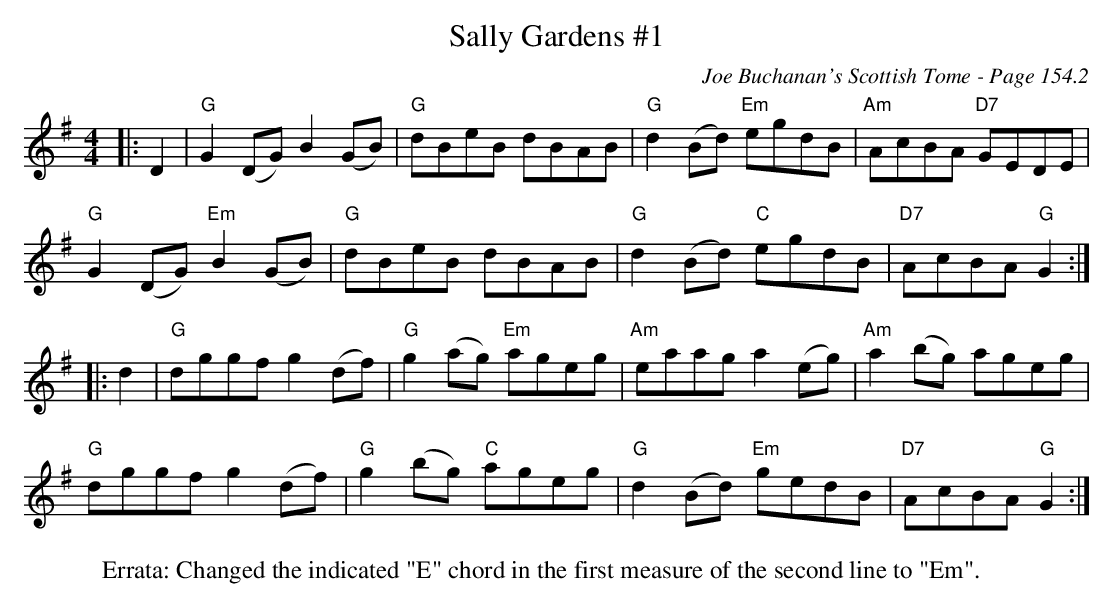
X:1
T:Sally Gardens #1
C:Joe Buchanan's Scottish Tome - Page 154.2
L:1/8
M:4/4
K:G
|: D2 | "G"G2 (DG) B2 (GB) | "G"dBeB dBAB | "G"d2 (Bd) "Em"egdB | "Am"AcBA "D7"GEDE |
"G"G2 (DG) "Em"B2 (GB) | "G"dBeB dBAB | "G"d2 (Bd) "C"egdB | "D7"AcBA "G"G2 :|
|: d2 | "G"dggf g2 (df) | "G"g2 (ag) "Em"ageg | "Am"eaag a2 (eg) | "Am"a2 (bg) ageg |
"G"dggf g2 (df) | "G"g2 (bg) "C"ageg | "G"d2 (Bd) "Em"gedB | "D7"AcBA "G"G2 :|
W:Errata: Changed the indicated "E" chord in the first measure of the second line to "Em".
